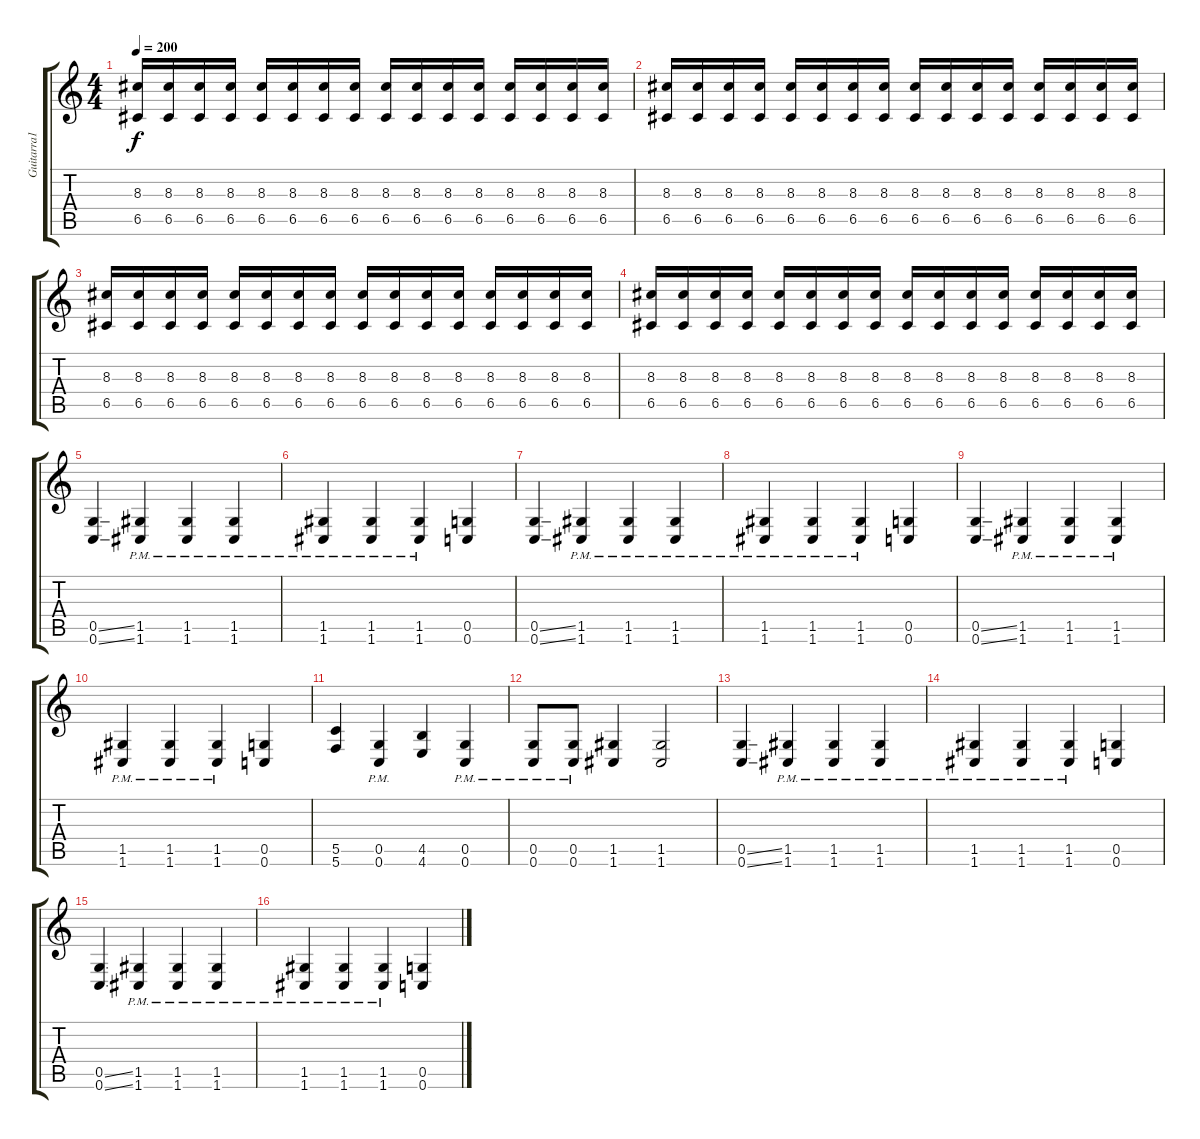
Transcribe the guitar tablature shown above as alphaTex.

\track ("Guitarra1" "Guitarra1") {instrument distortionguitar}
\staff {score tabs}
\tuning (D4 A3 F3 C3 G2 C2) {hide}
\ts (4 4)
\tempo 200
\clef g2
\ks c
(8.3 6.5).16{dy f volume 10} (8.3 6.5).16 (8.3 6.5).16 (8.3 6.5).16 (8.3 6.5).16 (8.3 6.5).16 (8.3 6.5).16 (8.3 6.5).16 (8.3 6.5).16 (8.3 6.5).16 (8.3 6.5).16 (8.3 6.5).16 (8.3 6.5).16 (8.3 6.5).16 (8.3 6.5).16 (8.3 6.5).16 |
(8.3 6.5).16 (8.3 6.5).16 (8.3 6.5).16 (8.3 6.5).16 (8.3 6.5).16 (8.3 6.5).16 (8.3 6.5).16 (8.3 6.5).16 (8.3 6.5).16 (8.3 6.5).16 (8.3 6.5).16 (8.3 6.5).16 (8.3 6.5).16 (8.3 6.5).16 (8.3 6.5).16 (8.3 6.5).16 |
(8.3 6.5).16 (8.3 6.5).16 (8.3 6.5).16 (8.3 6.5).16 (8.3 6.5).16 (8.3 6.5).16 (8.3 6.5).16 (8.3 6.5).16 (8.3 6.5).16 (8.3 6.5).16 (8.3 6.5).16 (8.3 6.5).16 (8.3 6.5).16 (8.3 6.5).16 (8.3 6.5).16 (8.3 6.5).16 |
(8.3 6.5).16 (8.3 6.5).16 (8.3 6.5).16 (8.3 6.5).16 (8.3 6.5).16 (8.3 6.5).16 (8.3 6.5).16 (8.3 6.5).16 (8.3 6.5).16 (8.3 6.5).16 (8.3 6.5).16 (8.3 6.5).16 (8.3 6.5).16 (8.3 6.5).16 (8.3 6.5).16 (8.3 6.5).16 |
(0.5{ss} 0.6{ss}).4{volume 16} (1.5{pm} 1.6{pm}).4 (1.5{pm} 1.6{pm}).4 (1.5{pm} 1.6{pm}).4 |
(1.5{pm} 1.6{pm}).4 (1.5{pm} 1.6{pm}).4 (1.5{pm} 1.6{pm}).4 (0.5 0.6).4 |
(0.5{ss} 0.6{ss}).4 (1.5{pm} 1.6{pm}).4 (1.5{pm} 1.6{pm}).4 (1.5{pm} 1.6{pm}).4 |
(1.5{pm} 1.6{pm}).4 (1.5{pm} 1.6{pm}).4 (1.5{pm} 1.6{pm}).4 (0.5 0.6).4 |
(0.5{ss} 0.6{ss}).4 (1.5{pm} 1.6{pm}).4 (1.5{pm} 1.6{pm}).4 (1.5{pm} 1.6{pm}).4 |
(1.5{pm} 1.6{pm}).4 (1.5{pm} 1.6{pm}).4 (1.5{pm} 1.6{pm}).4 (0.5 0.6).4 |
(5.5 5.6).4 (0.5{pm} 0.6{pm}).4 (4.5 4.6).4 (0.5{pm} 0.6{pm}).4 |
(0.5{pm} 0.6{pm}).8 (0.5{pm} 0.6{pm}).8 (1.5 1.6).4 (1.5 1.6).2 |
(0.5{ss} 0.6{ss}).4 (1.5{pm} 1.6{pm}).4 (1.5{pm} 1.6{pm}).4 (1.5{pm} 1.6{pm}).4 |
(1.5{pm} 1.6{pm}).4 (1.5{pm} 1.6{pm}).4 (1.5{pm} 1.6{pm}).4 (0.5 0.6).4 |
(0.5{ss} 0.6{ss}).4 (1.5{pm} 1.6{pm}).4 (1.5{pm} 1.6{pm}).4 (1.5{pm} 1.6{pm}).4 |
(1.5{pm} 1.6{pm}).4 (1.5{pm} 1.6{pm}).4 (1.5{pm} 1.6{pm}).4 (0.5 0.6).4
